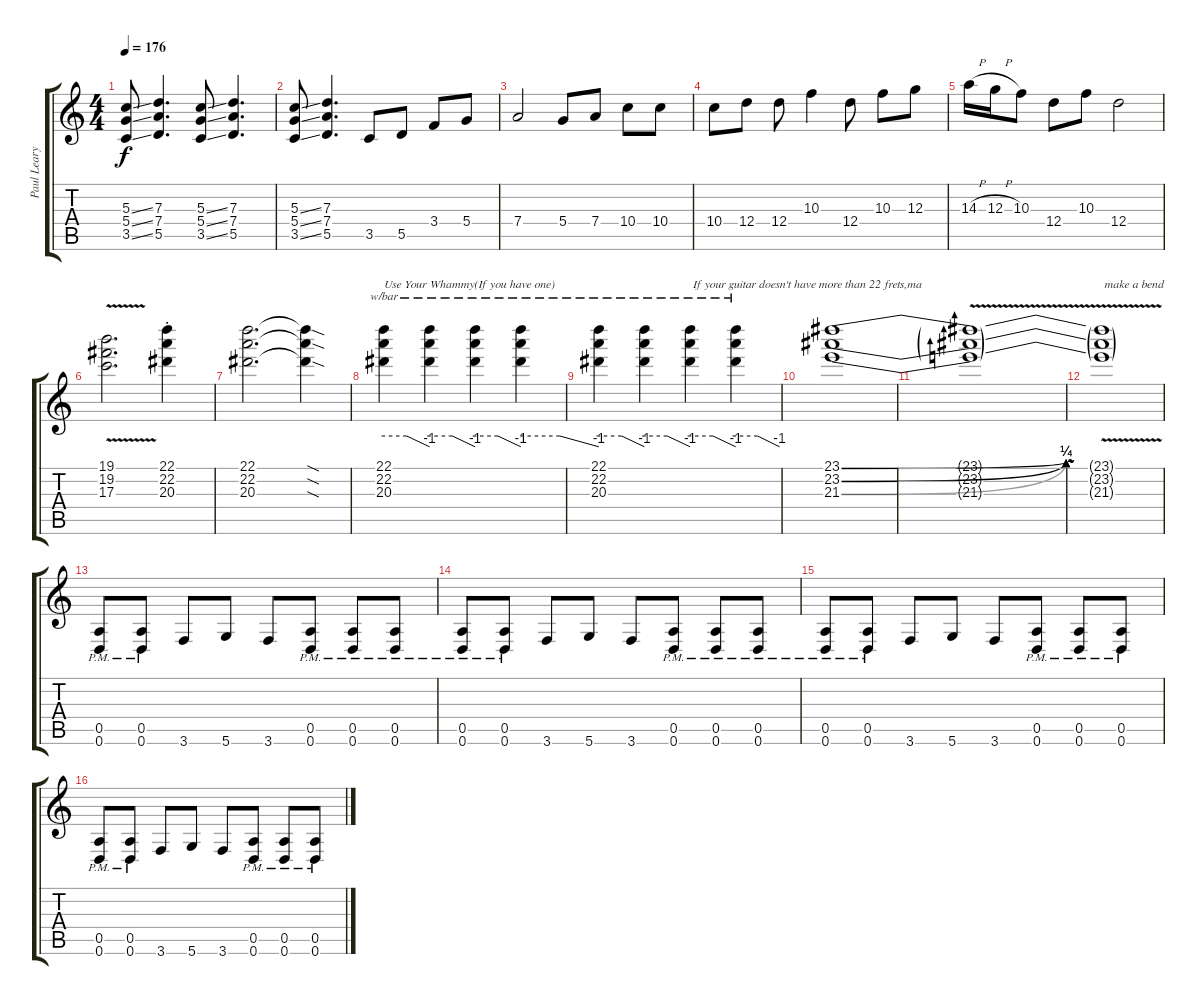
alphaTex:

\track ("Paul Leary" "Paul Leary") {instrument distortionguitar}
\staff {score tabs}
\tuning (E4 B3 G3 D3 A2 D2) {hide}
\ts (4 4)
\tempo 176
\clef g2
\ks c
(5.3{ss} 5.4{ss} 3.5{ss}).8{dy f} (7.3 7.4 5.5).4{d} (5.3{ss} 5.4{ss} 3.5{ss}).8 (7.3 7.4 5.5).4{d} |
(5.3{ss} 5.4{ss} 3.5{ss}).8 (7.3 7.4 5.5).4{d} 3.5.8 5.5.8 3.4.8 5.4.8 |
7.4.2 5.4.8 7.4.8 10.4.8 10.4.8 |
10.4.8 12.4.8 12.4.8 10.3.4 12.4.8 10.3.8 12.3.8 |
14.3{h}.16 12.3{h}.16 10.3.8 12.4.8 10.3.8 12.4.2 |
(19.1{v} 19.2{v} 17.3{v}).2{d} (22.1{st} 22.2{st} 20.3{st}).4 |
(22.1 22.2 20.3).2{d} (22.1{sod t} 22.2{sod t} 20.3{sod t}).4 |
(22.1 22.2 20.3).4{tbe (custom default 0 0 30 0 60 -4) txt "Use Your Whammy(If you have one)"} (22.1{t} 22.2{t} 20.3{t}).4{tbe (custom default 0 0 30 0 60 -4)} (22.1{t} 22.2{t} 20.3{t}).4{tbe (custom default 0 0 30 0 60 -4)} (22.1{t} 22.2{t} 20.3{t}).4{tbe (custom default 0 0 30 0 60 -4)} |
(22.1 22.2 20.3).4{tbe (custom default 0 0 30 0 60 -4)} (22.1{t} 22.2{t} 20.3{t}).4{tbe (custom default 0 0 30 0 60 -4)} (22.1{t} 22.2{t} 20.3{t}).4{tbe (custom default 0 0 30 0 60 -4) txt " If your guitar doesn't have more than 22 frets,ma"} (22.1{t} 22.2{t} 20.3{t}).4{tbe (custom default 0 0 30 0 60 -4)} |
(23.1{be (bend 0 0 60 1)} 23.2{be (bend 0 0 60 1)} 21.3{be (bend 0 0 60 1)}).1 |
(23.1{v t} 23.2{v t} 21.3{v t}).1 |
(23.1{t} 23.2{t} 21.3{t}).1{txt " make a bend"} |
(0.5{pm} 0.6{pm}).8 (0.5{pm} 0.6{pm}).8 3.6.8 5.6.8 3.6.8 (0.5{pm} 0.6{pm}).8 (0.5{pm} 0.6{pm}).8 (0.5{pm} 0.6{pm}).8 |
(0.5{pm} 0.6{pm}).8 (0.5{pm} 0.6{pm}).8 3.6.8 5.6.8 3.6.8 (0.5{pm} 0.6{pm}).8 (0.5{pm} 0.6{pm}).8 (0.5{pm} 0.6{pm}).8 |
(0.5{pm} 0.6{pm}).8 (0.5{pm} 0.6{pm}).8 3.6.8 5.6.8 3.6.8 (0.5{pm} 0.6{pm}).8 (0.5{pm} 0.6{pm}).8 (0.5{pm} 0.6{pm}).8 |
(0.5{pm} 0.6{pm}).8 (0.5{pm} 0.6{pm}).8 3.6.8 5.6.8 3.6.8 (0.5{pm} 0.6{pm}).8 (0.5{pm} 0.6{pm}).8 (0.5{pm} 0.6{pm}).8
